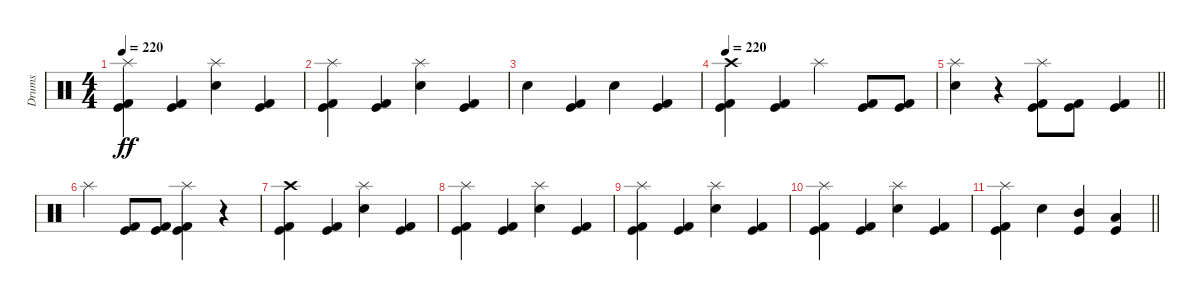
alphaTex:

\track ("Drums" "Drums") {instrument percussion}
\staff {score}
\articulation defaults
\ts (4 4)
\tempo 220
\clef neutral
\ks c
("Splash (hit)" "Kick (hit)" "Kick (hit) 2").4{dy ff} ("Kick (hit)" "Kick (hit) 2").4 ("Splash (hit)" "Electric Snare (hit)").4 ("Kick (hit)" "Kick (hit) 2").4 |
("Splash (hit)" "Kick (hit)" "Kick (hit) 2").4 ("Kick (hit)" "Kick (hit) 2").4 ("Splash (hit)" "Electric Snare (hit)").4 ("Kick (hit)" "Kick (hit) 2").4 |
"Electric Snare (hit)".4 ("Kick (hit)" "Kick (hit) 2").4 "Electric Snare (hit)".4 ("Kick (hit)" "Kick (hit) 2").4 |
\tempo 220
("Crash high (hit)" "Kick (hit)" "Kick (hit) 2").4 ("Kick (hit)" "Kick (hit) 2").4 "Splash (hit)".4 ("Kick (hit)" "Kick (hit) 2").8 ("Kick (hit)" "Kick (hit) 2").8 |
\barLineRight lightlight
("Splash (hit)" "Electric Snare (hit)").4 r.4 ("Splash (hit)" "Kick (hit)" "Kick (hit) 2").8 ("Kick (hit)" "Kick (hit) 2").8 ("Kick (hit)" "Kick (hit) 2").4 |
"Splash (hit)".4 ("Kick (hit)" "Kick (hit) 2").8 ("Kick (hit)" "Kick (hit) 2").8 ("Splash (hit)" "Kick (hit)" "Kick (hit) 2").4 r.4 |
("Crash high (hit)" "Kick (hit)" "Kick (hit) 2").4 ("Kick (hit)" "Kick (hit) 2").4 ("Splash (hit)" "Electric Snare (hit)").4 ("Kick (hit)" "Kick (hit) 2").4 |
("Splash (hit)" "Kick (hit)" "Kick (hit) 2").4 ("Kick (hit)" "Kick (hit) 2").4 ("Splash (hit)" "Electric Snare (hit)").4 ("Kick (hit)" "Kick (hit) 2").4 |
("Splash (hit)" "Kick (hit)" "Kick (hit) 2").4 ("Kick (hit)" "Kick (hit) 2").4 ("Splash (hit)" "Electric Snare (hit)").4 ("Kick (hit)" "Kick (hit) 2").4 |
("Splash (hit)" "Kick (hit)" "Kick (hit) 2").4 ("Kick (hit)" "Kick (hit) 2").4 ("Splash (hit)" "Electric Snare (hit)").4 ("Kick (hit)" "Kick (hit) 2").4 |
\barLineRight lightlight
("Splash (hit)" "Kick (hit)" "Kick (hit) 2").4 "Electric Snare (hit)".4 ("Mid Tom (hit)" "Kick (hit)").4 ("Low Tom (hit)" "Kick (hit)").4
